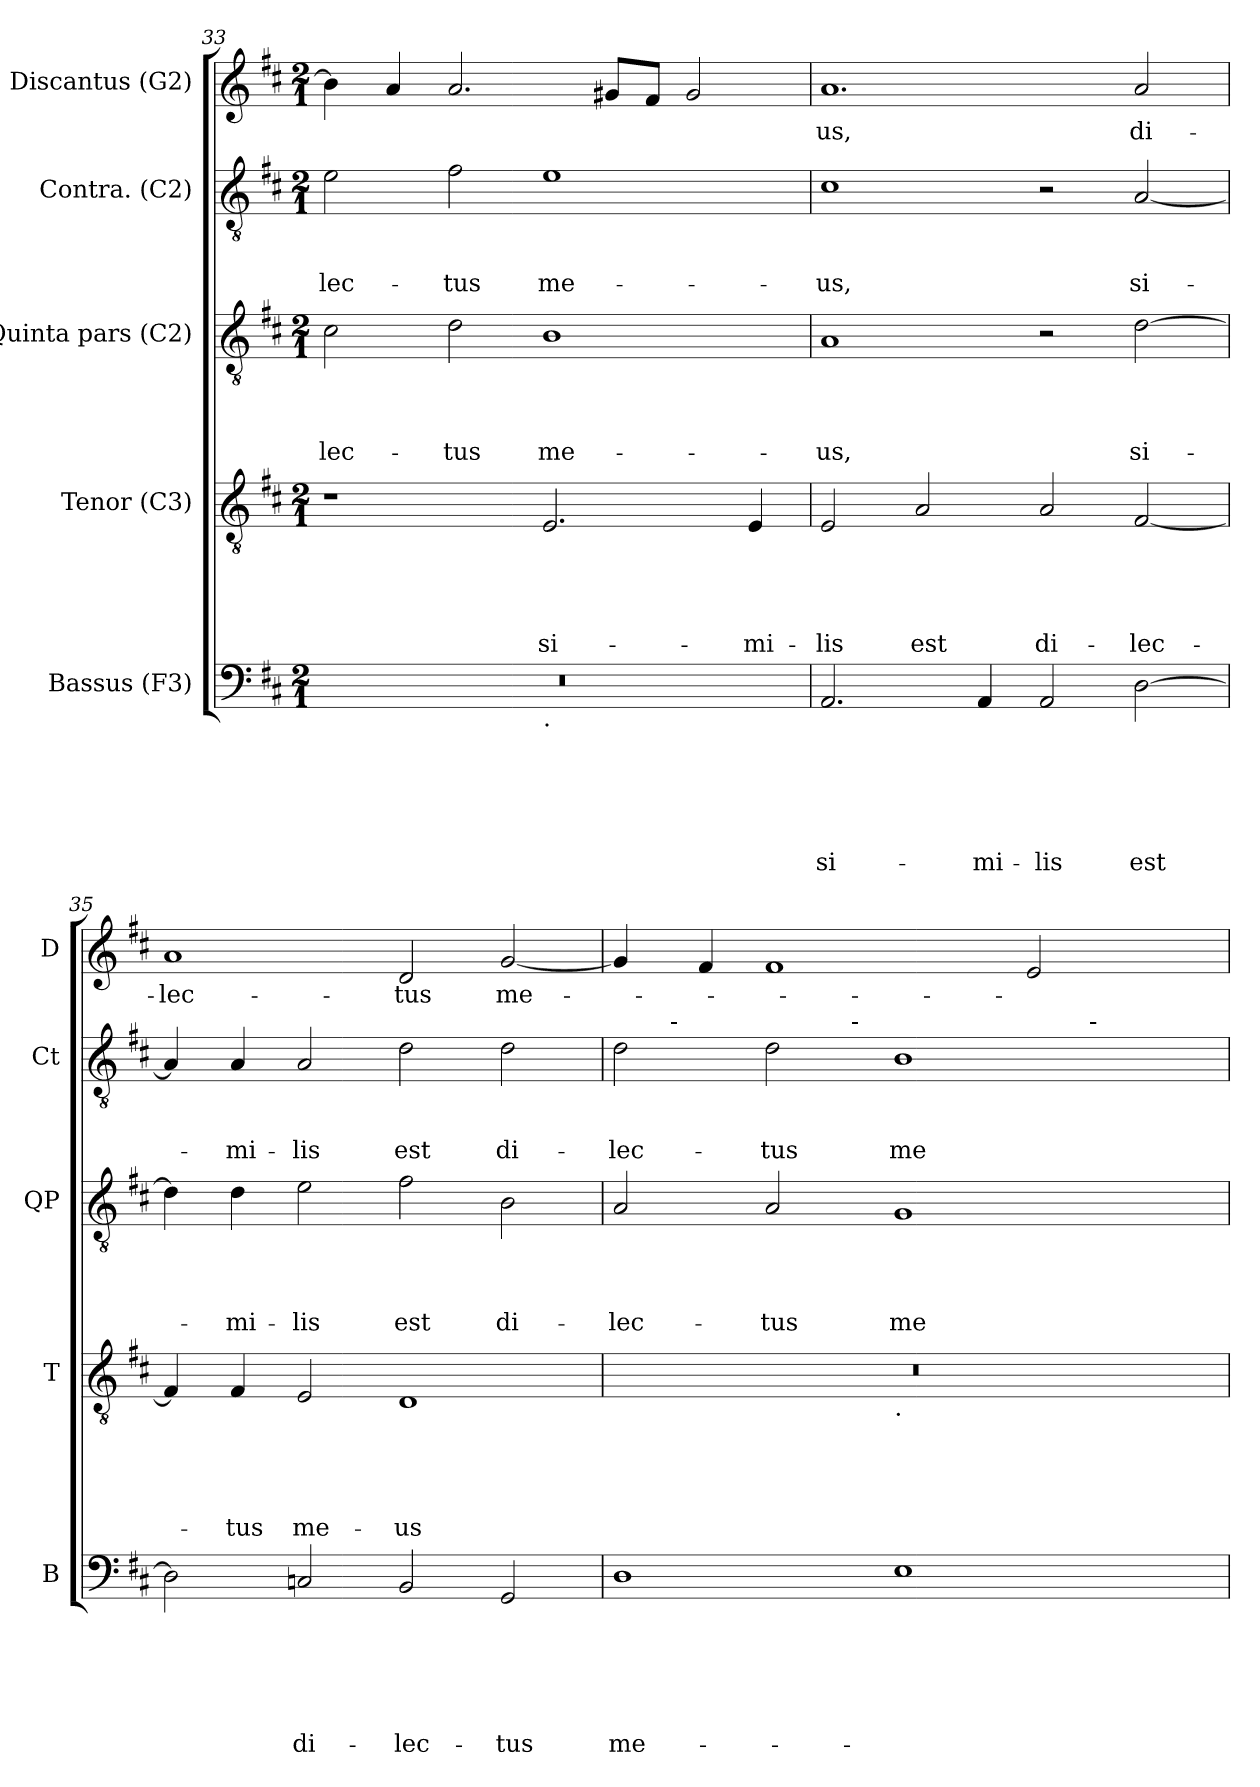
**kern	**text	**text	**text	**text	**text	**text	**kern	**text	**text	**text	**text	**text	**kern	**text	**text	**text	**text	**kern	**text	**text	**text	**kern	**text
*part5	*part5	*part5	*part5	*part5	*part5	*part5	*part4	*part4	*part4	*part4	*part4	*part4	*part3	*part3	*part3	*part3	*part3	*part2	*part2	*part2	*part2	*part1	*part1
*staff5	*staff5	*staff5	*staff5	*staff5	*staff5	*staff5	*staff4	*staff4	*staff4	*staff4	*staff4	*staff4	*staff3	*staff3	*staff3	*staff3	*staff3	*staff2	*staff2	*staff2	*staff2	*staff1	*staff1
*I"Bassus (F3)	*	*	*	*	*	*	*I"Tenor (C3)	*	*	*	*	*	*I"Quinta pars (C2)	*	*	*	*	*I"Contra. (C2)	*	*	*	*I"Discantus (G2)	*
*I'B	*	*	*	*	*	*	*I'T	*	*	*	*	*	*I'QP	*	*	*	*	*I'Ct	*	*	*	*I'D	*
*clefF4	*	*	*	*	*	*	*clefGv2	*	*	*	*	*	*clefGv2	*	*	*	*	*clefGv2	*	*	*	*clefG2	*
*k[f#c#]	*	*	*	*	*	*	*k[f#c#]	*	*	*	*	*	*k[f#c#]	*	*	*	*	*k[f#c#]	*	*	*	*k[f#c#]	*
*D:	*	*	*	*	*	*	*D:	*	*	*	*	*	*D:	*	*	*	*	*D:	*	*	*	*D:	*
*M2/1	*	*	*	*	*	*	*M2/1	*	*	*	*	*	*M2/1	*	*	*	*	*M2/1	*	*	*	*M2/1	*
=33	=33	=33	=33	=33	=33	=33	=33	=33	=33	=33	=33	=33	=33	=33	=33	=33	=33	=33	=33	=33	=33	=33	=33
!	!	!	!	!	!	!	!	!	!	!	!	!	!	!	!	!	!LO:LY:b	!	!	!	!LO:LY:b	!	!
*^	*	*	*	*	*	*	*	*	*	*	*	*	*	*	*	*	*	*	*	*	*	*	*
0r	1ryy	.	.	.	.	.	.	1r	.	.	.	.	.	2c#\	.	.	.	-lec-	2e\	.	.	-lec-	4b\]	.
.	.	.	.	.	.	.	.	.	.	.	.	.	.	.	.	.	.	.	.	.	.	.	4a/	.
!	!	!	!	!	!	!	!	!	!	!	!	!	!	!	!	!	!	!LO:LY:b	!	!	!	!LO:LY:b	!	!
.	.	.	.	.	.	.	.	.	.	.	.	.	.	2d\	.	.	.	-tus	2f#\	.	.	-tus	2.a/	.
!	!LO:TX:b:t=.	!	!	!	!	!	!	!	!	!	!	!	!	!	!	!	!	!	!	!	!	!	!	!
!	!	!	!	!	!	!	!	!	!	!	!	!	!LO:LY:b	!	!	!	!	!LO:LY:b	!	!	!	!LO:LY:b	!	!
.	1ryy	.	.	.	.	.	.	2.E/	.	.	.	.	si-	1B	.	.	.	me-	1e	.	.	me-	.	.
.	.	.	.	.	.	.	.	.	.	.	.	.	.	.	.	.	.	.	.	.	.	.	8g#X/L	.
.	.	.	.	.	.	.	.	.	.	.	.	.	.	.	.	.	.	.	.	.	.	.	8f#/J	.
.	.	.	.	.	.	.	.	.	.	.	.	.	.	.	.	.	.	.	.	.	.	.	2g#/	.
!	!	!	!	!	!	!	!	!	!	!	!	!	!LO:LY:b	!	!	!	!	!	!	!	!	!	!	!
.	.	.	.	.	.	.	.	4E/	.	.	.	.	-mi-	.	.	.	.	.	.	.	.	.	.	.
=34	=34	=34	=34	=34	=34	=34	=34	=34	=34	=34	=34	=34	=34	=34	=34	=34	=34	=34	=34	=34	=34	=34	=34	=34
!	!	!	!	!	!	!	!LO:LY:b	!	!	!	!	!	!LO:LY:b	!	!	!	!	!LO:LY:b	!	!	!	!LO:LY:b	!	!LO:LY:b
*v	*v	*	*	*	*	*	*	*	*	*	*	*	*	*	*	*	*	*	*	*	*	*	*	*
2.AA/	.	.	.	.	.	si-	2E/	.	.	.	.	-lis	1A	.	.	.	-us,	1c#	.	.	-us,	1.a	-us,
!	!	!	!	!	!	!	!	!	!	!	!	!LO:LY:b	!	!	!	!	!	!	!	!	!	!	!
.	.	.	.	.	.	.	2A/	.	.	.	.	est	.	.	.	.	.	.	.	.	.	.	.
!	!	!	!	!	!	!LO:LY:b	!	!	!	!	!	!	!	!	!	!	!	!	!	!	!	!	!
4AA/	.	.	.	.	.	-mi-	.	.	.	.	.	.	.	.	.	.	.	.	.	.	.	.	.
!	!	!	!	!	!	!LO:LY:b:rj	!	!	!	!	!	!LO:LY:b	!	!	!	!	!	!	!	!	!	!	!
2AA/	.	.	.	.	.	-lis	2A/	.	.	.	.	di-	2r	.	.	.	.	2r	.	.	.	.	.
!	!	!	!	!	!	!LO:LY:b	!	!	!	!	!	!LO:LY:b	!	!	!	!	!LO:LY:b	!	!	!	!LO:LY:b	!	!LO:LY:b
[>2D\	.	.	.	.	.	est	[<2F#/	.	.	.	.	-lec-	[>2d\	.	.	.	si-	[<2A/	.	.	si-	2a/	di-
=35	=35	=35	=35	=35	=35	=35	=35	=35	=35	=35	=35	=35	=35	=35	=35	=35	=35	=35	=35	=35	=35	=35	=35
!	!	!	!	!	!	!	!	!	!	!	!	!	!	!	!	!	!	!	!	!	!	!	!LO:LY:b
2D\]	.	.	.	.	.	.	4F#/]	.	.	.	.	.	4d\]	.	.	.	.	4A/]	.	.	.	1a	-lec-
!	!	!	!	!	!	!	!	!	!	!	!	!LO:LY:b	!	!	!	!	!LO:LY:b	!	!	!	!LO:LY:b	!	!
.	.	.	.	.	.	.	4F#/	.	.	.	.	-tus	4d\	.	.	.	-mi-	4A/	.	.	-mi-	.	.
!	!	!	!	!	!	!LO:LY:b	!	!	!	!	!	!LO:LY:b	!	!	!	!	!LO:LY:b:rj	!	!	!	!LO:LY:b:rj	!	!
2Cn/	.	.	.	.	.	di-	2E/	.	.	.	.	me-	2e\	.	.	.	-lis	2A/	.	.	-lis	.	.
!	!	!	!	!	!	!LO:LY:b	!	!	!	!	!	!LO:LY:b	!	!	!	!	!LO:LY:b	!	!	!	!LO:LY:b	!	!LO:LY:b
2BB/	.	.	.	.	.	-lec-	1D	.	.	.	.	-us	2f#\	.	.	.	est	2d\	.	.	est	2d/	-tus
!	!	!	!	!	!	!LO:LY:b	!	!	!	!	!	!	!	!	!	!	!LO:LY:b	!	!	!	!LO:LY:b	!	!LO:LY:b
2GG/	.	.	.	.	.	-tus	.	.	.	.	.	.	2B\	.	.	.	di-	2d\	.	.	di-	[<2g/	me-
!!LO:LB:g=z
=36	=36	=36	=36	=36	=36	=36	=36	=36	=36	=36	=36	=36	=36	=36	=36	=36	=36	=36	=36	=36	=36	=36	=36
!	!	!	!	!	!	!LO:LY:b	!	!	!	!	!	!	!	!	!	!	!LO:LY:b	!	!	!	!LO:LY:b	!	!
*	*	*	*	*	*	*	*^	*	*	*	*	*	*	*	*	*	*	*^	*	*	*	*	*
*	*	*	*	*	*	*	*	*	*	*	*	*	*	*	*	*	*	*	*	*^	*	*	*	*	*
*	*	*	*	*	*	*	*	*	*	*	*	*	*	*	*	*	*	*	*	*	*^	*	*	*	*	*
1D	.	.	.	.	.	me-	0r	1ryy	.	.	.	.	.	2A/	.	.	.	-lec-	2d\	8.ryy	2..ryy	1ryy	.	.	-lec-	4g/]	.
!	!	!	!	!	!	!	!	!	!	!	!	!	!	!	!	!	!	!	!	!LO:TX:a:t=-	!	!	!	!	!	!	!
.	.	.	.	.	.	.	.	.	.	.	.	.	.	.	.	.	.	.	.	1ryy	.	.	.	.	.	.	.
.	.	.	.	.	.	.	.	.	.	.	.	.	.	.	.	.	.	.	.	.	.	.	.	.	.	4f#/	.
!	!	!	!	!	!	!	!	!	!	!	!	!	!	!	!	!	!	!LO:LY:b	!	!	!	!	!	!	!LO:LY:b	!	!
.	.	.	.	.	.	.	.	.	.	.	.	.	.	2A/	.	.	.	-tus	2d\	.	.	.	.	.	-tus	1f#	.
!	!	!	!	!	!	!	!	!	!	!	!	!	!	!	!	!	!	!	!	!	!LO:TX:a:t=-	!	!	!	!	!	!
.	.	.	.	.	.	.	.	.	.	.	.	.	.	.	.	.	.	.	.	.	1ryy	.	.	.	.	.	.
!	!	!	!	!	!	!	!	!LO:TX:b:t=.	!	!	!	!	!	!	!	!	!	!	!	!	!	!	!	!	!	!	!
!	!	!	!	!	!	!	!	!	!	!	!	!	!	!	!	!	!	!LO:LY:b	!	!	!	!	!	!	!LO:LY:b	!	!
1E	.	.	.	.	.	.	.	1ryy	.	.	.	.	.	1G	.	.	.	me-	1B	.	.	2ryy	.	.	me-	.	.
.	.	.	.	.	.	.	.	.	.	.	.	.	.	.	.	.	.	.	.	2ryy	.	.	.	.	.	.	.
.	.	.	.	.	.	.	.	.	.	.	.	.	.	.	.	.	.	.	.	.	.	8ryy	.	.	.	2e/	.
.	.	.	.	.	.	.	.	.	.	.	.	.	.	.	.	.	.	.	.	.	.	32ryy	.	.	.	.	.
!	!	!	!	!	!	!	!	!	!	!	!	!	!	!	!	!	!	!	!	!	!	!LO:TX:a:t=-	!	!	!	!	!
.	.	.	.	.	.	.	.	.	.	.	.	.	.	.	.	.	.	.	.	.	.	4ryy	.	.	.	.	.
.	.	.	.	.	.	.	.	.	.	.	.	.	.	.	.	.	.	.	.	4ryy	.	.	.	.	.	.	.
.	.	.	.	.	.	.	.	.	.	.	.	.	.	.	.	.	.	.	.	.	8ryy	.	.	.	.	.	.
.	.	.	.	.	.	.	.	.	.	.	.	.	.	.	.	.	.	.	.	.	.	16.ryy	.	.	.	.	.
.	.	.	.	.	.	.	.	.	.	.	.	.	.	.	.	.	.	.	.	16ryy	.	.	.	.	.	.	.
*	*	*	*	*	*	*	*v	*v	*	*	*	*	*	*	*	*	*	*	*v	*v	*v	*v	*	*	*	*	*
=	=	=	=	=	=	=	=	=	=	=	=	=	=	=	=	=	=	=	=	=	=	=	=
*-	*-	*-	*-	*-	*-	*-	*-	*-	*-	*-	*-	*-	*-	*-	*-	*-	*-	*-	*-	*-	*-	*-	*-
